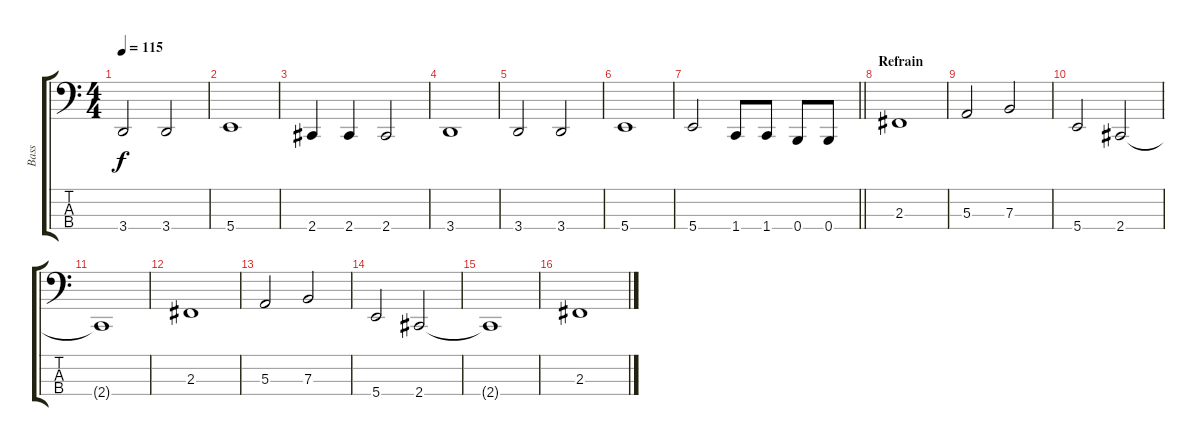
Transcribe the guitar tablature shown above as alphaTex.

\track ("Bass" "Bass") {instrument electricbassfinger}
\staff {score tabs}
\tuning (D2 A1 E1 B0) {hide}
\ts (4 4)
\tempo 115
\clef f4
\ks c
3.4.2{dy f} 3.4.2 |
5.4.1 |
2.4.4 2.4.4 2.4.2 |
3.4.1 |
3.4.2 3.4.2 |
5.4.1 |
\barLineRight lightlight
5.4.2 1.4.8 1.4.8 0.4.8 0.4.8 |
\section ("" "Refrain")
2.3.1 |
5.3.2 7.3.2 |
5.4.2 2.4.2 |
2.4{t}.1 |
2.3.1 |
5.3.2 7.3.2 |
5.4.2 2.4.2 |
2.4{t}.1 |
2.3.1
